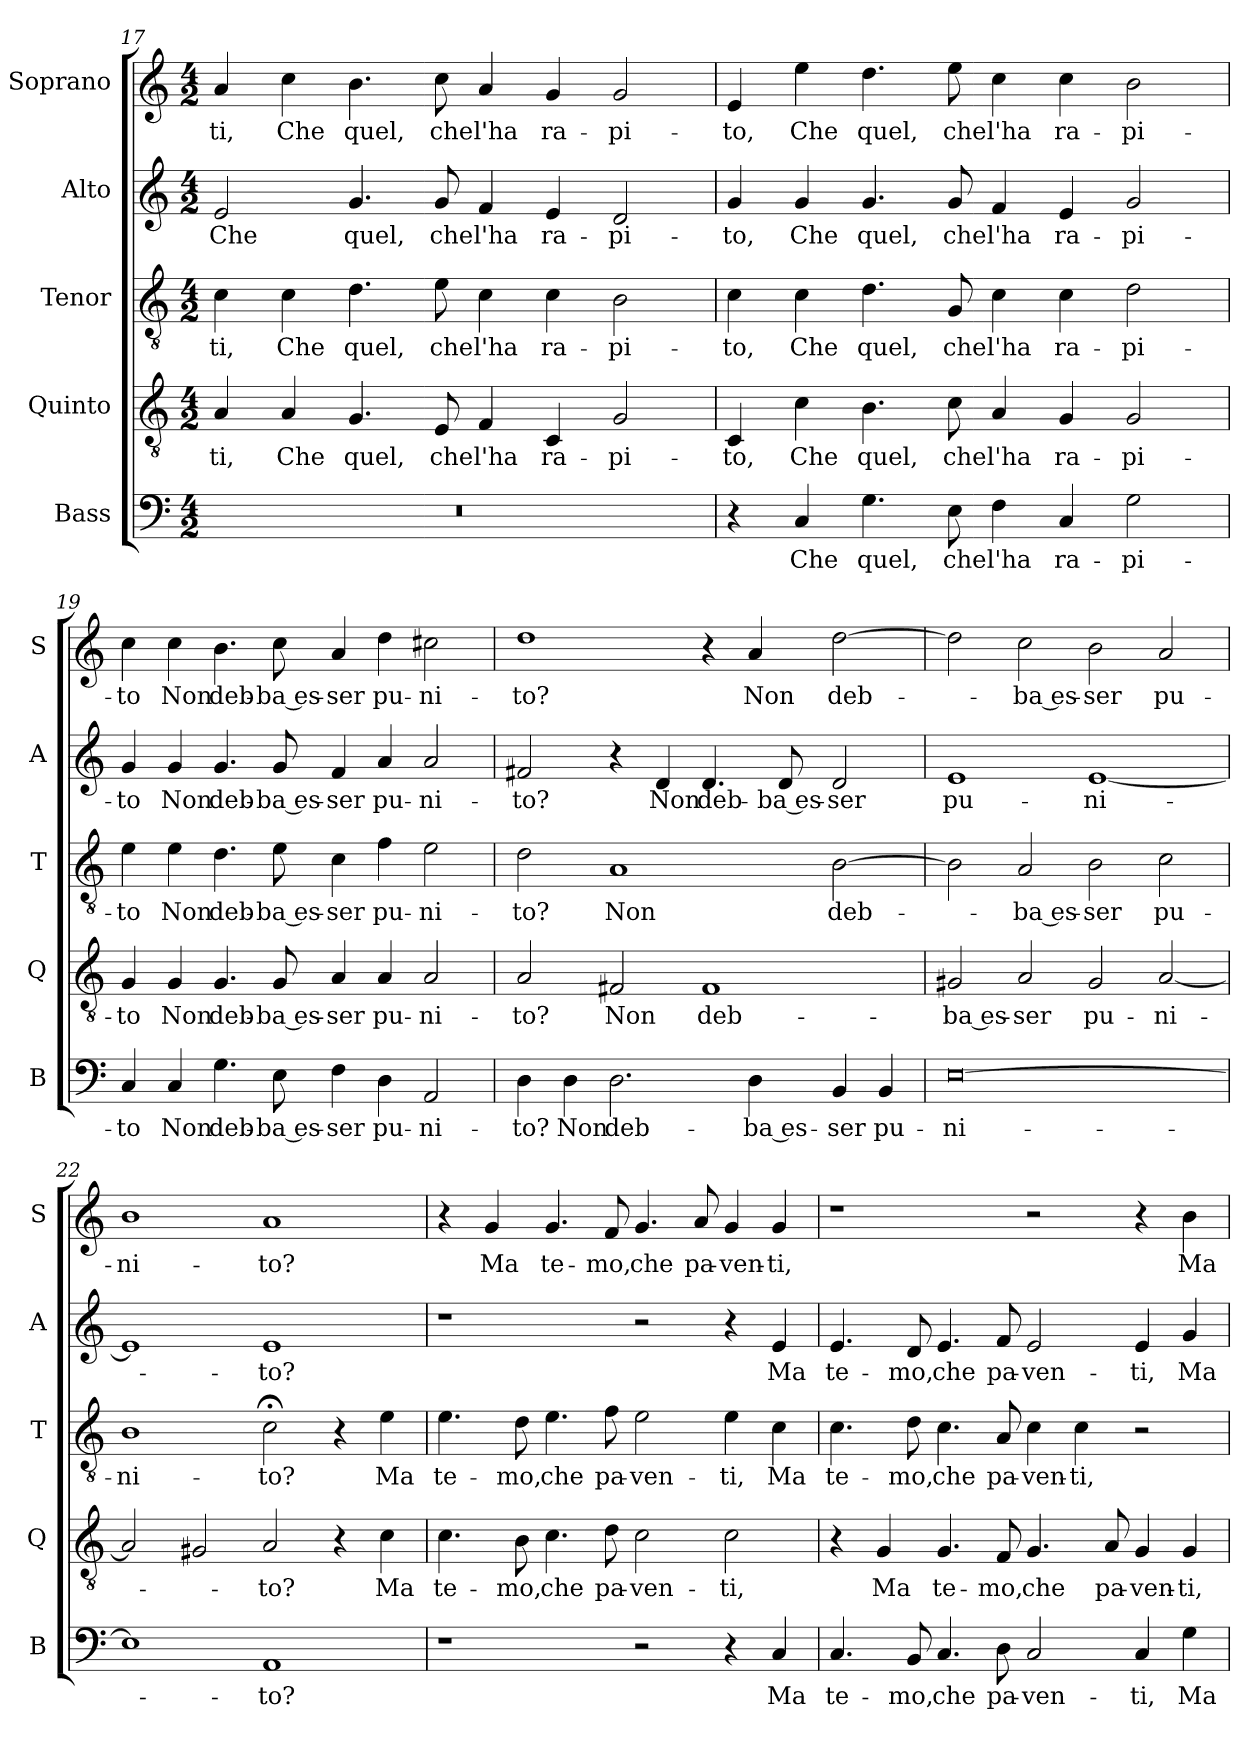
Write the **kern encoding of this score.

**kern	**text	**kern	**text	**kern	**text	**kern	**text	**kern	**text
*part5	*part5	*part4	*part4	*part3	*part3	*part2	*part2	*part1	*part1
*staff5	*staff5	*staff4	*staff4	*staff3	*staff3	*staff2	*staff2	*staff1	*staff1
*I"Bass	*	*I"Quinto	*	*I"Tenor	*	*I"Alto	*	*I"Soprano	*
*I'B	*	*I'Q	*	*I'T	*	*I'A	*	*I'S	*
*clefF4	*	*clefGv2	*	*clefGv2	*	*clefG2	*	*clefG2	*
*k[]	*	*k[]	*	*k[]	*	*k[]	*	*k[]	*
*C:	*	*C:	*	*C:	*	*C:	*	*C:	*
*M4/2	*	*M4/2	*	*M4/2	*	*M4/2	*	*M4/2	*
=17	=17	=17	=17	=17	=17	=17	=17	=17	=17
!	!	!	!LO:LY:b	!	!LO:LY:b	!	!LO:LY:b	!	!LO:LY:b
0r	.	4A/	-ti,	4c\	-ti,	2e/	Che	4a/	-ti,
!	!	!	!LO:LY:b	!	!LO:LY:b	!	!	!	!LO:LY:b
.	.	4A/	Che	4c\	Che	.	.	4cc\	Che
!	!	!	!LO:LY:b	!	!LO:LY:b	!	!LO:LY:b	!	!LO:LY:b
.	.	4.G/	quel,	4.d\	quel,	4.g/	quel,	4.b\	quel,
!	!	!	!LO:LY:b	!	!LO:LY:b	!	!LO:LY:b	!	!LO:LY:b
.	.	8E/	che	8e\	che	8g/	che	8cc\	che
!	!	!	!LO:LY:b	!	!LO:LY:b	!	!LO:LY:b	!	!LO:LY:b
.	.	4F/	l'ha	4c\	l'ha	4f/	l'ha	4a/	l'ha
!	!	!	!LO:LY:b	!	!LO:LY:b	!	!LO:LY:b	!	!LO:LY:b
.	.	4C/	ra-	4c\	ra-	4e/	ra-	4g/	ra-
!	!	!	!LO:LY:b	!	!LO:LY:b	!	!LO:LY:b	!	!LO:LY:b
.	.	2G/	-pi-	2B\	-pi-	2d/	-pi-	2g/	-pi-
=18	=18	=18	=18	=18	=18	=18	=18	=18	=18
!	!	!	!LO:LY:b	!	!LO:LY:b	!	!LO:LY:b	!	!LO:LY:b
4r	.	4C/	-to,	4c\	-to,	4g/	-to,	4e/	-to,
!	!LO:LY:b	!	!LO:LY:b	!	!LO:LY:b	!	!LO:LY:b	!	!LO:LY:b
4C/	Che	4c\	Che	4c\	Che	4g/	Che	4ee\	Che
!	!LO:LY:b	!	!LO:LY:b	!	!LO:LY:b	!	!LO:LY:b	!	!LO:LY:b
4.G\	quel,	4.B\	quel,	4.d\	quel,	4.g/	quel,	4.dd\	quel,
!	!LO:LY:b	!	!LO:LY:b	!	!LO:LY:b	!	!LO:LY:b	!	!LO:LY:b
8E\	che	8c\	che	8G/	che	8g/	che	8ee\	che
!	!LO:LY:b	!	!LO:LY:b	!	!LO:LY:b	!	!LO:LY:b	!	!LO:LY:b
4F\	l'ha	4A/	l'ha	4c\	l'ha	4f/	l'ha	4cc\	l'ha
!	!LO:LY:b	!	!LO:LY:b	!	!LO:LY:b	!	!LO:LY:b	!	!LO:LY:b
4C/	ra-	4G/	ra-	4c\	ra-	4e/	ra-	4cc\	ra-
!	!LO:LY:b	!	!LO:LY:b	!	!LO:LY:b	!	!LO:LY:b	!	!LO:LY:b
2G\	-pi-	2G/	-pi-	2d\	-pi-	2g/	-pi-	2b\	-pi-
!!LO:PB:g=z
=19	=19	=19	=19	=19	=19	=19	=19	=19	=19
!	!LO:LY:b	!	!LO:LY:b	!	!LO:LY:b	!	!LO:LY:b	!	!LO:LY:b
4C/	-to	4G/	-to	4e\	-to	4g/	-to	4cc\	-to
!	!LO:LY:b	!	!LO:LY:b	!	!LO:LY:b	!	!LO:LY:b	!	!LO:LY:b
4C/	Non	4G/	Non	4e\	Non	4g/	Non	4cc\	Non
!	!LO:LY:b	!	!LO:LY:b	!	!LO:LY:b	!	!LO:LY:b	!	!LO:LY:b
4.G\	deb-	4.G/	deb-	4.d\	deb-	4.g/	deb-	4.b\	deb-
!	!LO:LY:b	!	!LO:LY:b	!	!LO:LY:b	!	!LO:LY:b	!	!LO:LY:b
8E\	-ba es-	8G/	-ba es-	8e\	-ba es-	8g/	-ba es-	8cc\	-ba es-
!	!LO:LY:b	!	!LO:LY:b	!	!LO:LY:b	!	!LO:LY:b	!	!LO:LY:b
4F\	-ser	4A/	-ser	4c\	-ser	4f/	-ser	4a/	-ser
!	!LO:LY:b	!	!LO:LY:b	!	!LO:LY:b	!	!LO:LY:b	!	!LO:LY:b
4D\	pu-	4A/	pu-	4f\	pu-	4a/	pu-	4dd\	pu-
!	!LO:LY:b	!	!LO:LY:b	!	!LO:LY:b	!	!LO:LY:b	!	!LO:LY:b
2AA/	-ni-	2A/	-ni-	2e\	-ni-	2a/	-ni-	2cc#X\	-ni-
=20	=20	=20	=20	=20	=20	=20	=20	=20	=20
!	!LO:LY:b	!	!LO:LY:b	!	!LO:LY:b	!	!LO:LY:b	!	!LO:LY:b
4D\	-to?	2A/	-to?	2d\	-to?	2f#X/	-to?	1dd	-to?
!	!LO:LY:b	!	!	!	!	!	!	!	!
4D\	Non	.	.	.	.	.	.	.	.
!	!LO:LY:b	!	!LO:LY:b	!	!LO:LY:b	!	!	!	!
2.D\	deb-	2F#X/	Non	1A	Non	4r	.	.	.
!	!	!	!	!	!	!	!LO:LY:b	!	!
.	.	.	.	.	.	4d/	Non	.	.
!	!	!	!LO:LY:b	!	!	!	!LO:LY:b	!	!
.	.	1F#	deb-	.	.	4.d/	deb-	4r	.
!	!LO:LY:b	!	!	!	!	!	!	!	!LO:LY:b
4D\	-ba es-	.	.	.	.	.	.	4a/	Non
!	!	!	!	!	!	!	!LO:LY:b	!	!
.	.	.	.	.	.	8d/	-ba es-	.	.
!	!LO:LY:b	!	!	!	!LO:LY:b	!	!LO:LY:b	!	!LO:LY:b
4BB/	-ser	.	.	[2B\	deb-	2d/	-ser	[2dd\	deb-
!	!LO:LY:b	!	!	!	!	!	!	!	!
4BB/	pu-	.	.	.	.	.	.	.	.
=21	=21	=21	=21	=21	=21	=21	=21	=21	=21
!	!LO:LY:b	!	!LO:LY:b	!	!	!	!LO:LY:b	!	!
[0E	-ni-	2G#X/	-ba es-	2B\]	.	1e	pu-	2dd\]	.
!	!	!	!LO:LY:b	!	!LO:LY:b	!	!	!	!LO:LY:b
.	.	2A/	-ser	2A/	-ba es-	.	.	2cc\	-ba es-
!	!	!	!LO:LY:b	!	!LO:LY:b	!	!LO:LY:b	!	!LO:LY:b
.	.	2G#/	pu-	2B\	-ser	[1e	-ni-	2b\	-ser
!	!	!	!LO:LY:b	!	!LO:LY:b	!	!	!	!LO:LY:b
.	.	[2A/	-ni-	2c\	pu-	.	.	2a/	pu-
!!LO:LB:g=z
=22	=22	=22	=22	=22	=22	=22	=22	=22	=22
!	!	!	!	!	!LO:LY:b	!	!	!	!LO:LY:b
1E]	.	2A/]	.	1B	-ni-	1e]	.	1b	-ni-
.	.	2G#X/	.	.	.	.	.	.	.
!	!LO:LY:b	!	!LO:LY:b	!	!LO:LY:b	!	!LO:LY:b	!	!LO:LY:b
1AA	-to?	2A/	-to?	2c;<\	-to?	1e	-to?	1a	-to?
.	.	4r	.	4r	.	.	.	.	.
!	!	!	!LO:LY:b	!	!LO:LY:b	!	!	!	!
.	.	4c\	Ma	4e\	Ma	.	.	.	.
=23	=23	=23	=23	=23	=23	=23	=23	=23	=23
!	!	!	!LO:LY:b	!	!LO:LY:b	!	!	!	!
1r	.	4.c\	te-	4.e\	te-	1r	.	4r	.
!	!	!	!	!	!	!	!	!	!LO:LY:b
.	.	.	.	.	.	.	.	4g/	Ma
!	!	!	!LO:LY:b	!	!LO:LY:b	!	!	!	!
.	.	8B\	-mo,	8d\	-mo,	.	.	.	.
!	!	!	!LO:LY:b	!	!LO:LY:b	!	!	!	!LO:LY:b
.	.	4.c\	che	4.e\	che	.	.	4.g/	te-
!	!	!	!LO:LY:b	!	!LO:LY:b	!	!	!	!LO:LY:b
.	.	8d\	pa-	8f\	pa-	.	.	8f/	-mo,
!	!	!	!LO:LY:b	!	!LO:LY:b	!	!	!	!LO:LY:b
2r	.	2c\	-ven-	2e\	-ven-	2r	.	4.g/	che
!	!	!	!	!	!	!	!	!	!LO:LY:b
.	.	.	.	.	.	.	.	8a/	pa-
!	!	!	!LO:LY:b	!	!LO:LY:b	!	!	!	!LO:LY:b
4r	.	2c\	-ti,	4e\	-ti,	4r	.	4g/	-ven-
!	!LO:LY:b	!	!	!	!LO:LY:b	!	!LO:LY:b	!	!LO:LY:b
4C/	Ma	.	.	4c\	Ma	4e/	Ma	4g/	-ti,
=24	=24	=24	=24	=24	=24	=24	=24	=24	=24
!	!LO:LY:b	!	!	!	!LO:LY:b	!	!LO:LY:b	!	!
4.C/	te-	4r	.	4.c\	te-	4.e/	te-	1r	.
!	!	!	!LO:LY:b	!	!	!	!	!	!
.	.	4G/	Ma	.	.	.	.	.	.
!	!LO:LY:b	!	!	!	!LO:LY:b	!	!LO:LY:b	!	!
8BB/	-mo,	.	.	8d\	-mo,	8d/	-mo,	.	.
!	!LO:LY:b	!	!LO:LY:b	!	!LO:LY:b	!	!LO:LY:b	!	!
4.C/	che	4.G/	te-	4.c\	che	4.e/	che	.	.
!	!LO:LY:b	!	!LO:LY:b	!	!LO:LY:b	!	!LO:LY:b	!	!
8D\	pa-	8F/	-mo,	8A/	pa-	8f/	pa-	.	.
!	!LO:LY:b	!	!LO:LY:b	!	!LO:LY:b	!	!LO:LY:b	!	!
2C/	-ven-	4.G/	che	4c\	-ven-	2e/	-ven-	2r	.
!	!	!	!	!	!LO:LY:b	!	!	!	!
.	.	.	.	4c\	-ti,	.	.	.	.
!	!	!	!LO:LY:b	!	!	!	!	!	!
.	.	8A/	pa-	.	.	.	.	.	.
!	!LO:LY:b	!	!LO:LY:b	!	!	!	!LO:LY:b	!	!
4C/	-ti,	4G/	-ven-	2r	.	4e/	-ti,	4r	.
!	!LO:LY:b	!	!LO:LY:b	!	!	!	!LO:LY:b	!	!LO:LY:b
4G\	Ma	4G/	-ti,	.	.	4g/	Ma	4b\	Ma
=	=	=	=	=	=	=	=	=	=
*-	*-	*-	*-	*-	*-	*-	*-	*-	*-
